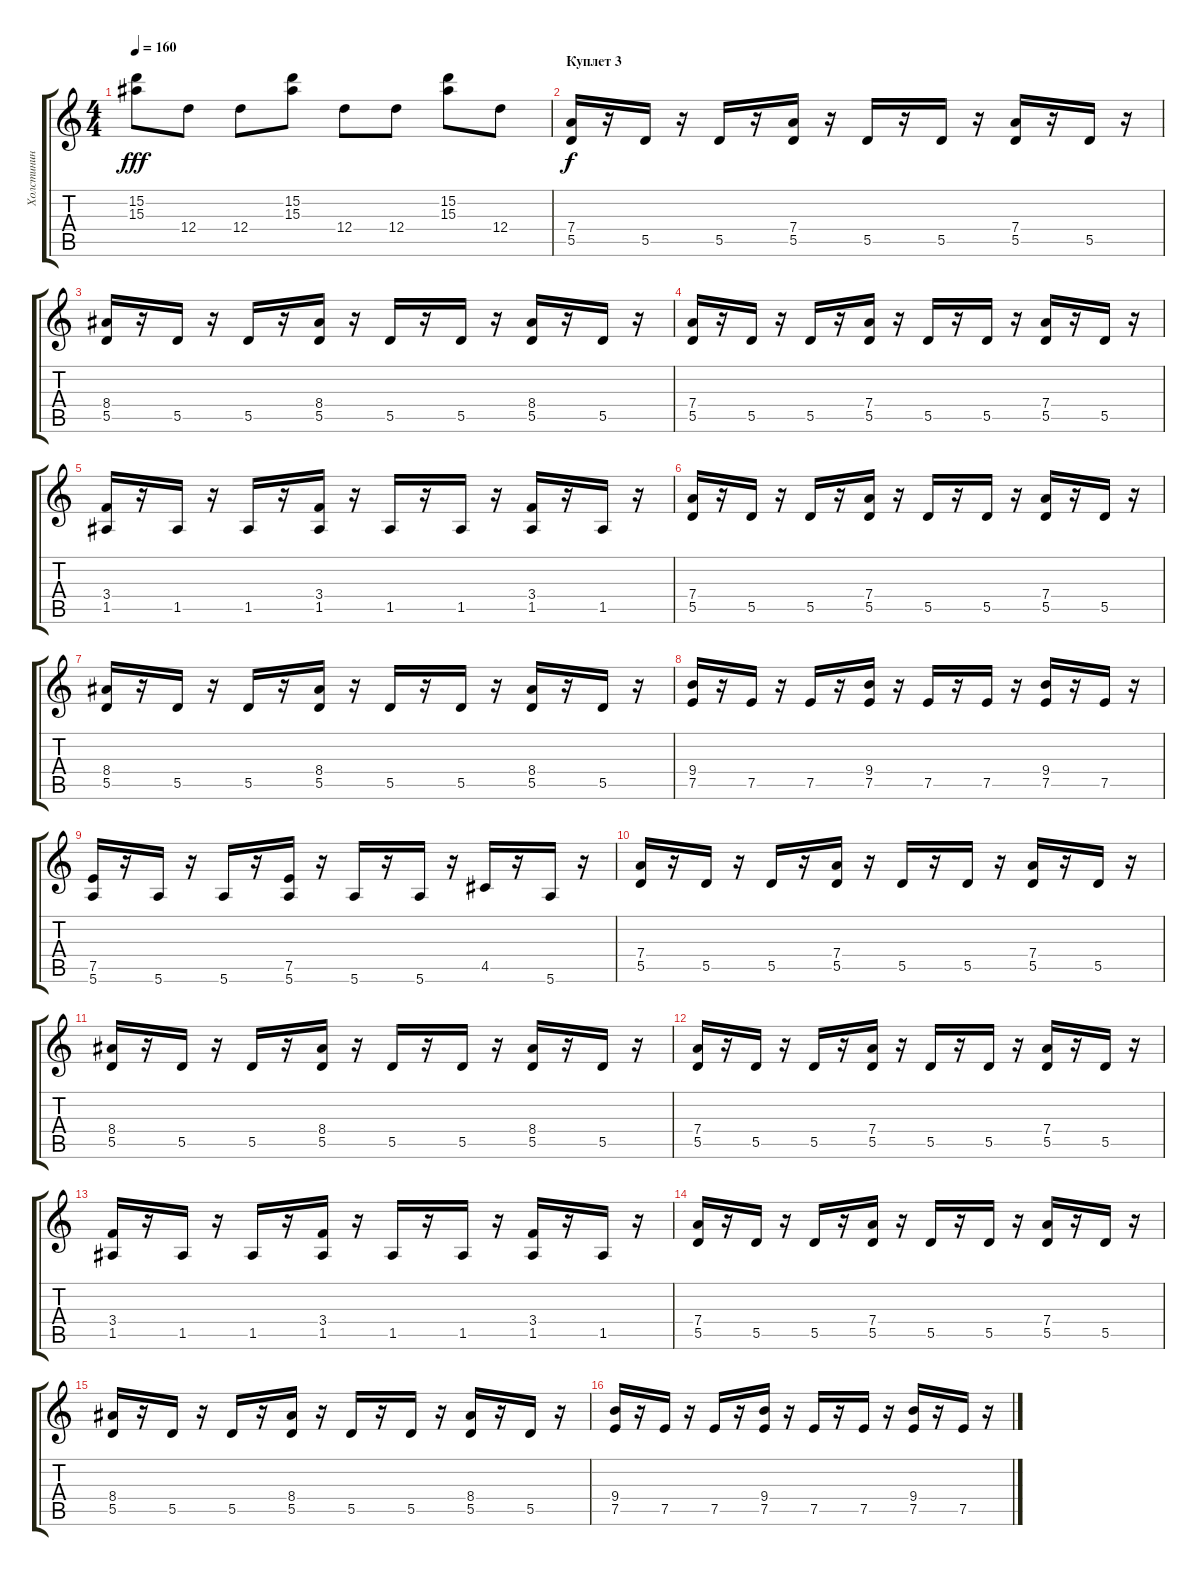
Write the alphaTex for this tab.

\track ("Холстинин" "Холстинин") {instrument overdrivenguitar}
\staff {score tabs}
\tuning (E4 B3 G3 D3 A2 E2) {hide}
\ts (4 4)
\tempo 160
\clef g2
\ks c
(15.2 15.3).8{dy fff} 12.4.8 12.4.8 (15.2 15.3).8 12.4.8 12.4.8 (15.2 15.3).8 12.4.8 |
\section ("" "Куплет 3")
(7.4 5.5).16{dy f volume 10 balance 2 instrument overdrivenguitar} r.16 5.5.16 r.16 5.5.16 r.16 (7.4 5.5).16 r.16 5.5.16 r.16 5.5.16 r.16 (7.4 5.5).16 r.16 5.5.16 r.16 |
(8.4 5.5).16 r.16 5.5.16 r.16 5.5.16 r.16 (8.4 5.5).16 r.16 5.5.16 r.16 5.5.16 r.16 (8.4 5.5).16 r.16 5.5.16 r.16 |
(7.4 5.5).16 r.16 5.5.16 r.16 5.5.16 r.16 (7.4 5.5).16 r.16 5.5.16 r.16 5.5.16 r.16 (7.4 5.5).16 r.16 5.5.16 r.16 |
(3.4 1.5).16 r.16 1.5.16 r.16 1.5.16 r.16 (3.4 1.5).16 r.16 1.5.16 r.16 1.5.16 r.16 (3.4 1.5).16 r.16 1.5.16 r.16 |
(7.4 5.5).16 r.16 5.5.16 r.16 5.5.16 r.16 (7.4 5.5).16 r.16 5.5.16 r.16 5.5.16 r.16 (7.4 5.5).16 r.16 5.5.16 r.16 |
(8.4 5.5).16 r.16 5.5.16 r.16 5.5.16 r.16 (8.4 5.5).16 r.16 5.5.16 r.16 5.5.16 r.16 (8.4 5.5).16 r.16 5.5.16 r.16 |
(9.4 7.5).16 r.16 7.5.16 r.16 7.5.16 r.16 (9.4 7.5).16 r.16 7.5.16 r.16 7.5.16 r.16 (9.4 7.5).16 r.16 7.5.16 r.16 |
(7.5 5.6).16 r.16 5.6.16 r.16 5.6.16 r.16 (7.5 5.6).16 r.16 5.6.16 r.16 5.6.16 r.16 4.5.16 r.16 5.6.16 r.16 |
(7.4 5.5).16 r.16 5.5.16 r.16 5.5.16 r.16 (7.4 5.5).16 r.16 5.5.16 r.16 5.5.16 r.16 (7.4 5.5).16 r.16 5.5.16 r.16 |
(8.4 5.5).16 r.16 5.5.16 r.16 5.5.16 r.16 (8.4 5.5).16 r.16 5.5.16 r.16 5.5.16 r.16 (8.4 5.5).16 r.16 5.5.16 r.16 |
(7.4 5.5).16 r.16 5.5.16 r.16 5.5.16 r.16 (7.4 5.5).16 r.16 5.5.16 r.16 5.5.16 r.16 (7.4 5.5).16 r.16 5.5.16 r.16 |
(3.4 1.5).16 r.16 1.5.16 r.16 1.5.16 r.16 (3.4 1.5).16 r.16 1.5.16 r.16 1.5.16 r.16 (3.4 1.5).16 r.16 1.5.16 r.16 |
(7.4 5.5).16 r.16 5.5.16 r.16 5.5.16 r.16 (7.4 5.5).16 r.16 5.5.16 r.16 5.5.16 r.16 (7.4 5.5).16 r.16 5.5.16 r.16 |
(8.4 5.5).16 r.16 5.5.16 r.16 5.5.16 r.16 (8.4 5.5).16 r.16 5.5.16 r.16 5.5.16 r.16 (8.4 5.5).16 r.16 5.5.16 r.16 |
(9.4 7.5).16 r.16 7.5.16 r.16 7.5.16 r.16 (9.4 7.5).16 r.16 7.5.16 r.16 7.5.16 r.16 (9.4 7.5).16 r.16 7.5.16 r.16
